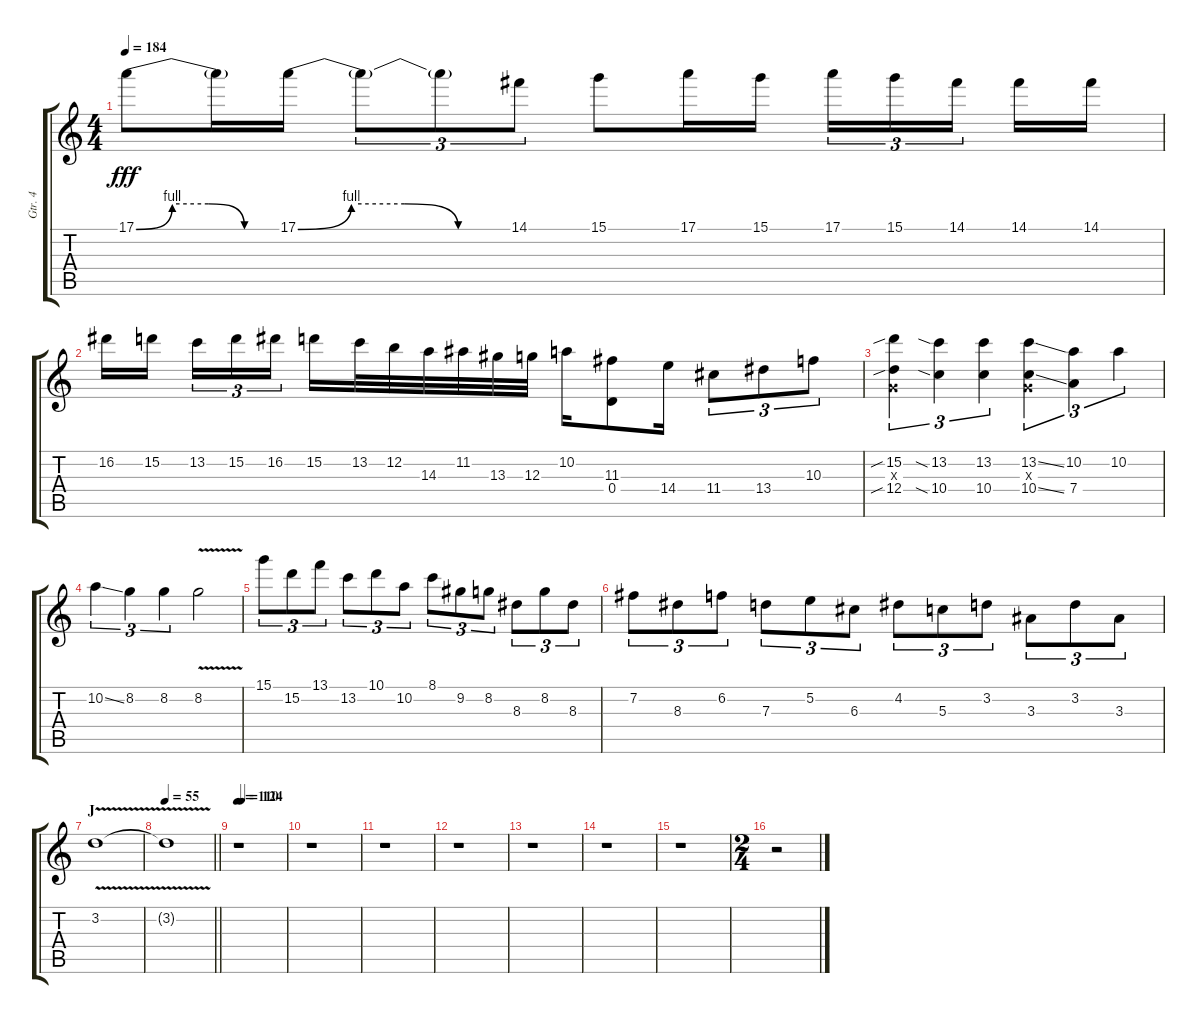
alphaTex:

\track ("Gtr. 4" "Gtr. 4") {instrument distortionguitar}
\staff {score tabs}
\tuning (E4 B3 G3 D3 A2 D2) {hide}
\ts (4 4)
\tempo 184
\clef g2
\ks c
17.1{be (custom 0 0 15 4 30 4 45 0 60 0)}.8{dy fff} 17.1{t}.16 17.1{be (custom 0 0 15 4 30 4 45 0 60 0)}.16 17.1{t}.8{tu (3 2)} 17.1{t}.8{tu (3 2)} 14.1.8{tu (3 2)} 15.1.8 17.1.16 15.1.16 17.1.16{tu (3 2)} 15.1.16{tu (3 2)} 14.1.16{tu (3 2)} 14.1.16 14.1.16 |
16.2.16 15.2.16 13.2.16{tu (3 2)} 15.2.16{tu (3 2)} 16.2.16{tu (3 2)} 15.2.16 13.2.32 12.2.32 14.3.32 11.2.32 13.3.32 12.3.32 10.2.16 (11.3 0.4).8 14.4.16 11.4.8{tu (3 2)} 13.4.8{tu (3 2)} 10.3.8{tu (3 2)} |
(15.2{sib} 0.3{x} 12.4{sib}).4{tu (3 2)} (13.2{sia} 10.4{sia}).4{tu (3 2)} (13.2 10.4).4{tu (3 2)} (13.2{ss} 0.3{x} 10.4{ss}).4{tu (3 2)} (10.2 7.4).4{tu (3 2)} 10.2.4{tu (3 2)} |
10.2{ss}.4{tu (3 2)} 8.2.4{tu (3 2)} 8.2.4{tu (3 2)} 8.2{v}.2 |
15.1.8{tu (3 2)} 15.2.8{tu (3 2)} 13.1.8{tu (3 2)} 13.2.8{tu (3 2)} 10.1.8{tu (3 2)} 10.2.8{tu (3 2)} 8.1.8{tu (3 2)} 9.2.8{tu (3 2)} 8.2.8{tu (3 2)} 8.3.8{tu (3 2)} 8.2.8{tu (3 2)} 8.3.8{tu (3 2)} |
7.2.8{tu (3 2)} 8.3.8{tu (3 2)} 6.2.8{tu (3 2)} 7.3.8{tu (3 2)} 5.2.8{tu (3 2)} 6.3.8{tu (3 2)} 4.2.8{tu (3 2)} 5.3.8{tu (3 2)} 3.2.8{tu (3 2)} 3.3.8{tu (3 2)} 3.2.8{tu (3 2)} 3.3.8{tu (3 2)} |
\section ("" "J")
3.2{v}.1 |
\tempo 55
\barLineRight lightlight
3.2{t}.1 |
\tempo 110
\tempo (124 0.08333333333333333)
r.1 |
r.1 |
r.1 |
r.1 |
r.1 |
r.1 |
r.1 |
\ts (2 4)
r.2
